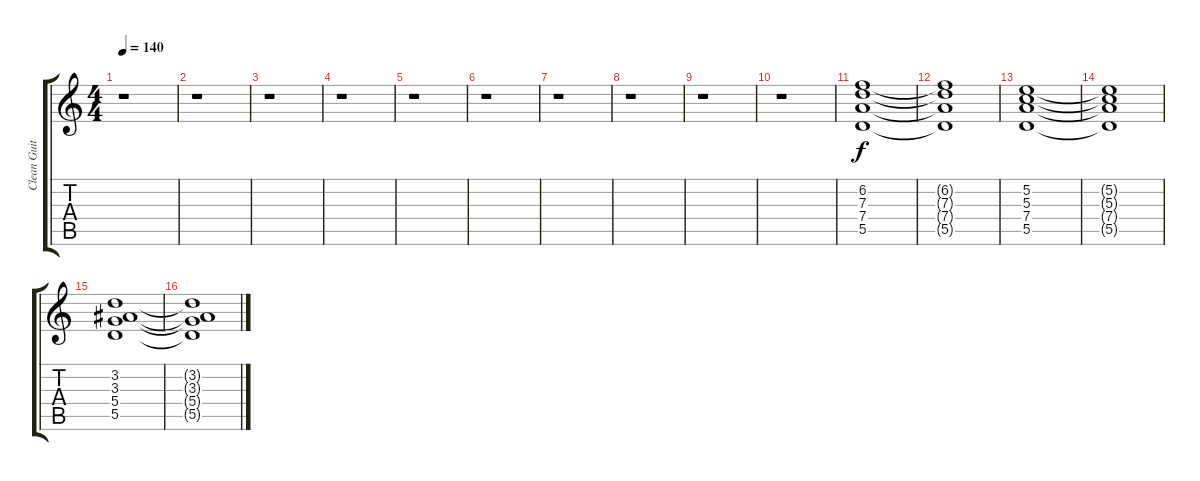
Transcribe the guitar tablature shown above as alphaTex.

\track ("Clean Guitar" "Clean Guit") {instrument electricguitarclean}
\staff {score tabs}
\tuning (E4 B3 G3 D3 A2 E2) {hide}
\ts (4 4)
\tempo 140
\clef g2
\ks c
r.1{dy f} |
r.1 |
r.1 |
r.1 |
r.1 |
r.1 |
r.1 |
r.1 |
r.1 |
r.1 |
(6.2 7.3 7.4 5.5).1 |
(6.2{t} 7.3{t} 7.4{t} 5.5{t}).1 |
(5.2 5.3 7.4 5.5).1 |
(5.2{t} 5.3{t} 7.4{t} 5.5{t}).1 |
(3.2 3.3 5.4 5.5).1 |
(3.2{t} 3.3{t} 5.4{t} 5.5{t}).1
